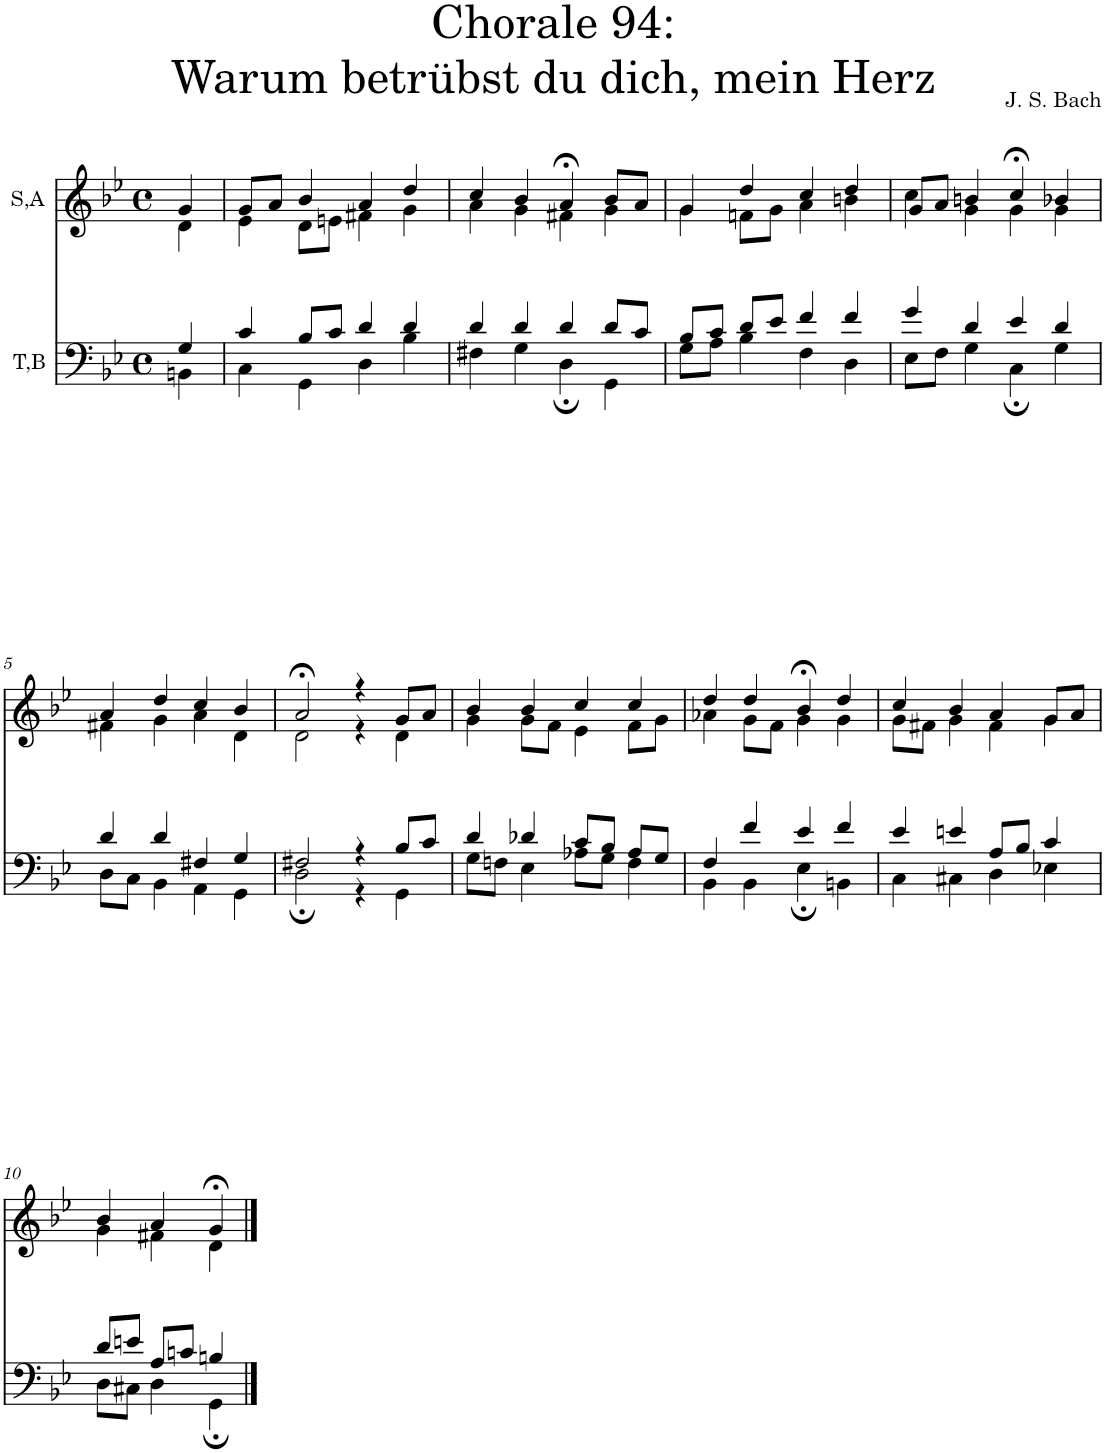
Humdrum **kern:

**kern	**kern
*part2	*part1
*staff2	*staff1
*I"T,B	*I"S,A
*clefF4	*clefG2
*k[b-e-]	*k[b-e-]
*M4/4	*M4/4
*met(c)	*met(c)
=	=
*^	*^
4G/	4BBn\	4g/	4d\
=1	=1	=1	=1
4c/	4C\	8g/L	4e-\
.	.	8a/J	.
8B-/L	4GG\	4b-/	8d\L
8c/J	.	.	8en\J
4d/	4D\	4a/	4f#X\
4d/	4B-\	4dd/	4g\
=2	=2	=2	=2
4d/	4F#X\	4cc/	4a\
4d/	4G\	4b-/	4g\
4d/	4D;\	4a;</	4f#X\
8d/L	4GG\	8b-/L	4g\
8c/J	.	8a/J	.
=3	=3	=3	=3
8B-/L	8G\L	4g/	4g\
8c/J	8A\J	.	.
8d/L	4B-\	4dd/	8fn\L
8e-/J	.	.	8g\J
4f/	4F\	4cc/	4a\
4f/	4D\	4dd/	4bn\
=4	=4	=4	=4
4g/	8E-\L	8g/L	4cc\
.	8F\J	8a/J	.
4d/	4G\	4bn/	4g\
4e-/	4C;\	4cc;</	4g\
4d/	4G\	4b-X/	4g\
!!LO:LB:g=z	!!
=5	=5	=5	=5
4d/	8D\L	4a/	4f#X\
.	8C\J	.	.
4d/	4BB-\	4dd/	4g\
4F#X/	4AA\	4cc/	4a\
4G/	4GG\	4b-/	4d\
=6	=6	=6	=6
2F#X/	2D;\	2a;</	2d\
4r	4r	4r	4r
8B-/L	4GG\	8g/L	4d\
8c/J	.	8a/J	.
=7	=7	=7	=7
4d/	8G\L	4b-/	4g\
.	8Fn\J	.	.
4d-X/	4E-\	4b-/	8g\L
.	.	.	8f\J
8c/L	8A-X\L	4cc/	4e-\
8B-/J	8G\J	.	.
8A-/L	4F\	4cc/	8f\L
8G/J	.	.	8g\J
=8	=8	=8	=8
4F/	4BB-\	4dd/	4a-X\
4f/	4BB-\	4dd/	8g\L
.	.	.	8f\J
4e-/	4E-;\	4b-;</	4g\
4f/	4BBn\	4dd/	4g\
=9	=9	=9	=9
4e-/	4C\	4cc/	8g\L
.	.	.	8f#X\J
4en/	4C#X\	4b-/	4g\
8A/L	4D\	4a/	4f#\
8B-/J	.	.	.
4c/	4E-X\	8g/L	4g\
.	.	8a/J	.
!!LO:LB:g=z	!!
=10	=10	=10	=10
8d/L	8D\L	4b-/	4g\
8en/J	8C#X\J	.	.
8A/L	4D\	4a/	4f#X\
8cn/J	.	.	.
4Bn/	4GG;\	4g;</	4d\
*v	*v	*	*
*	*v	*v
==	==
*-	*-
